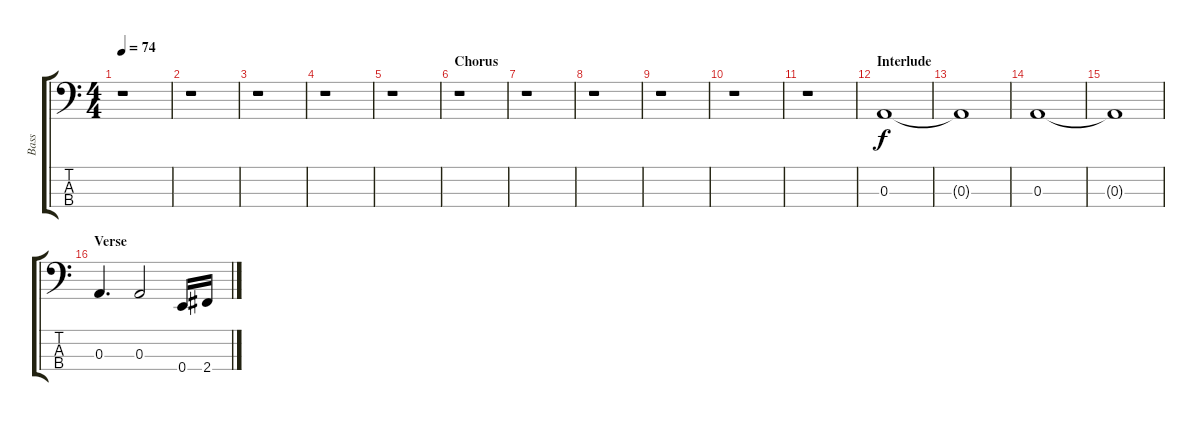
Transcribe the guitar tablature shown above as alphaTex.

\track ("Bass" "Bass") {instrument electricbassfinger}
\staff {score tabs}
\tuning (G2 D2 A1 E1) {hide}
\ts (4 4)
\tempo 74
\clef f4
\ks c
r.1{dy f} |
r.1 |
r.1 |
r.1 |
r.1 |
\section ("" "Chorus")
r.1 |
r.1 |
r.1 |
r.1 |
r.1 |
r.1 |
\section ("" "Interlude")
0.3.1 |
0.3{t}.1 |
0.3.1 |
0.3{t}.1 |
\section ("" "Verse")
0.3.4{d} 0.3.2 0.4.16 2.4.16
